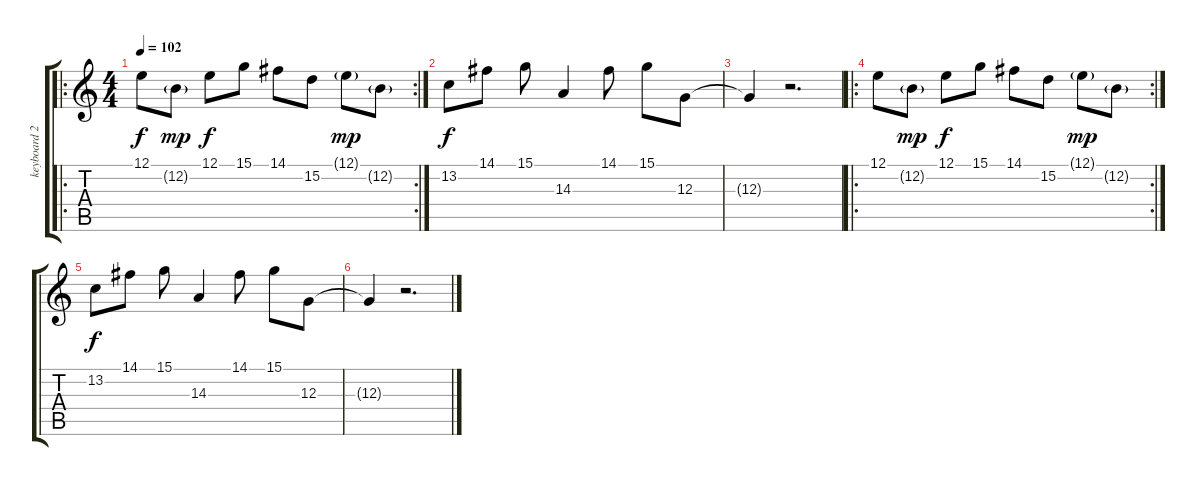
\track ("keyboard 2" "keyboard 2") {instrument fx5brightness}
\staff {score tabs}
\tuning (E4 B3 G3 D3 A2 E2) {hide}
\ro
\rc 2
\ts (4 4)
\tempo 102
\clef g2
\ks c
12.1.8{dy f instrument fx5brightness} 12.2{g}.8{dy mp} 12.1.8{dy f} 15.1.8 14.1.8 15.2.8 12.1{g}.8{dy mp} 12.2{g}.8 |
13.2.8{dy f} 14.1.8 15.1.8 14.3.4 14.1.8 15.1.8 12.3.8 |
12.3{t}.4 r.2{d} |
\ro
\rc 2
12.1.8 12.2{g}.8{dy mp} 12.1.8{dy f} 15.1.8 14.1.8 15.2.8 12.1{g}.8{dy mp} 12.2{g}.8 |
13.2.8{dy f} 14.1.8 15.1.8 14.3.4 14.1.8 15.1.8 12.3.8 |
12.3{t}.4 r.2{d}
